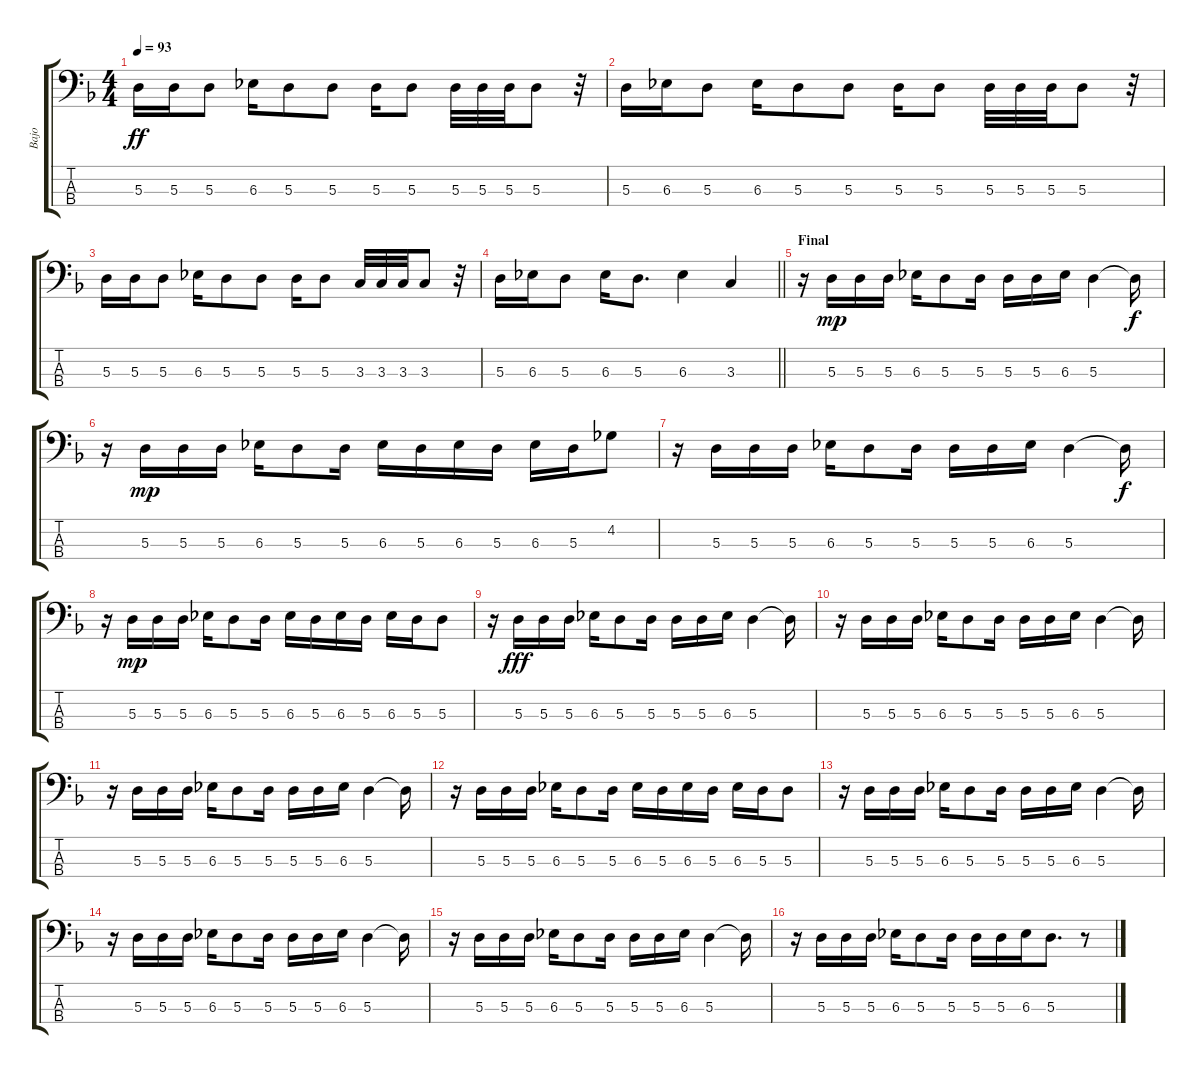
\track ("Bajo" "Bajo") {instrument electricbassfinger}
\staff {score tabs}
\tuning (G2 D2 A1 E1) {hide}
\ts (4 4)
\tempo 93
\clef f4
\ks dminor
5.3.16{dy ff} 5.3.16 5.3.8 6.3.16 5.3.8 5.3.8 5.3.16 5.3.8 5.3.32 5.3.32 5.3.32 5.3.8 r.32 |
5.3.16 6.3.16 5.3.8 6.3.16 5.3.8 5.3.8 5.3.16 5.3.8 5.3.32 5.3.32 5.3.32 5.3.8 r.32 |
5.3.16 5.3.16 5.3.8 6.3.16 5.3.8 5.3.8 5.3.16 5.3.8 3.3.32 3.3.32 3.3.32 3.3.8 r.32 |
\barLineRight lightlight
5.3.16 6.3.16 5.3.8 6.3.16 5.3.8{d} 6.3.4 3.3.4 |
\section ("" "Final")
r.16 5.3.16{dy mp} 5.3.16 5.3.16 6.3.16 5.3.8 5.3.16 5.3.16 5.3.16 6.3.16 5.3.4 5.3{t}.16{dy f} |
r.16 5.3.16{dy mp} 5.3.16 5.3.16 6.3.16 5.3.8 5.3.16 6.3.16 5.3.16 6.3.16 5.3.16 6.3.16 5.3.16 4.2.8 |
r.16 5.3.16 5.3.16 5.3.16 6.3.16 5.3.8 5.3.16 5.3.16 5.3.16 6.3.16 5.3.4 5.3{t}.16{dy f} |
r.16 5.3.16{dy mp} 5.3.16 5.3.16 6.3.16 5.3.8 5.3.16 6.3.16 5.3.16 6.3.16 5.3.16 6.3.16 5.3.16 5.3.8 |
r.16 5.3.16{dy fff} 5.3.16 5.3.16 6.3.16 5.3.8 5.3.16 5.3.16 5.3.16 6.3.16 5.3.4 5.3{t}.16 |
r.16 5.3.16 5.3.16 5.3.16 6.3.16 5.3.8 5.3.16 5.3.16 5.3.16 6.3.16 5.3.4 5.3{t}.16 |
r.16 5.3.16 5.3.16 5.3.16 6.3.16 5.3.8 5.3.16 5.3.16 5.3.16 6.3.16 5.3.4 5.3{t}.16 |
r.16 5.3.16 5.3.16 5.3.16 6.3.16 5.3.8 5.3.16 6.3.16 5.3.16 6.3.16 5.3.16 6.3.16 5.3.16 5.3.8 |
r.16 5.3.16 5.3.16 5.3.16 6.3.16 5.3.8 5.3.16 5.3.16 5.3.16 6.3.16 5.3.4 5.3{t}.16 |
r.16 5.3.16 5.3.16 5.3.16 6.3.16 5.3.8 5.3.16 5.3.16 5.3.16 6.3.16 5.3.4 5.3{t}.16 |
r.16 5.3.16 5.3.16 5.3.16 6.3.16 5.3.8 5.3.16 5.3.16 5.3.16 6.3.16 5.3.4 5.3{t}.16 |
r.16 5.3.16 5.3.16 5.3.16 6.3.16 5.3.8 5.3.16 5.3.16 5.3.16 6.3.16 5.3.8{d} r.8
